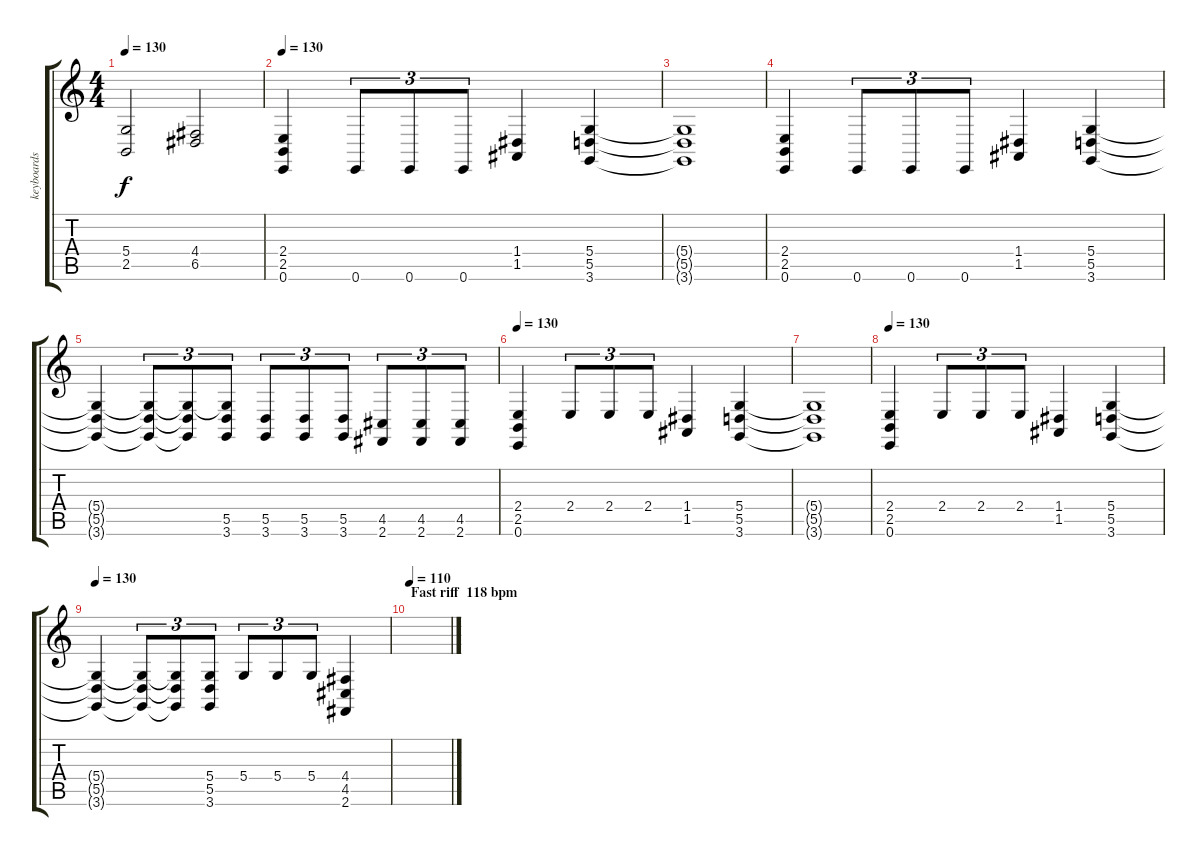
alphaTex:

\track ("keyboards" "keyboards") {instrument choiraahs}
\staff {score tabs}
\tuning (E4 B3 G3 D3 A2 E2) {hide}
\ts (4 4)
\tempo 130
\clef g2
\ks c
(5.4 2.5).2{dy f} (4.4 6.5).2 |
\tempo 130
(2.4 2.5 0.6).4 0.6.8{tu (3 2)} 0.6.8{tu (3 2)} 0.6.8{tu (3 2)} (1.4 1.5).4 (5.4 5.5 3.6).4 |
(5.4{t} 5.5{t} 3.6{t}).1 |
(2.4 2.5 0.6).4 0.6.8{tu (3 2)} 0.6.8{tu (3 2)} 0.6.8{tu (3 2)} (1.4 1.5).4 (5.4 5.5 3.6).4 |
(5.4{t} 5.5{t} 3.6{t}).4 (5.4{t} 5.5{t} 3.6{t}).8{tu (3 2)} (5.4{t} 5.5{t} 3.6{t}).8{tu (3 2)} (5.4{t} 5.5 3.6).8{tu (3 2)} (5.5 3.6).8{tu (3 2)} (5.5 3.6).8{tu (3 2)} (5.5 3.6).8{tu (3 2)} (4.5 2.6).8{tu (3 2)} (4.5 2.6).8{tu (3 2)} (4.5 2.6).8{tu (3 2)} |
\tempo 130
(2.4 2.5 0.6).4 2.4.8{tu (3 2)} 2.4.8{tu (3 2)} 2.4.8{tu (3 2)} (1.4 1.5).4 (5.4 5.5 3.6).4 |
(5.4{t} 5.5{t} 3.6{t}).1 |
\tempo 130
(2.4 2.5 0.6).4 2.4.8{tu (3 2)} 2.4.8{tu (3 2)} 2.4.8{tu (3 2)} (1.4 1.5).4 (5.4 5.5 3.6).4 |
\tempo 130
(5.4{t} 5.5{t} 3.6{t}).4 (5.4{t} 5.5{t} 3.6{t}).8{tu (3 2)} (5.4{t} 5.5{t} 3.6{t}).8{tu (3 2)} (5.4 5.5 3.6).8{tu (3 2)} 5.4.8{tu (3 2)} 5.4.8{tu (3 2)} 5.4.8{tu (3 2)} (4.4 4.5 2.6).4 |
\section ("" "Fast riff  118 bpm")
\tempo 110
